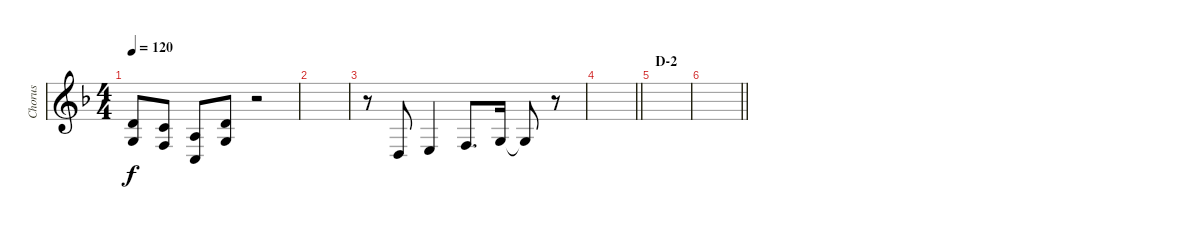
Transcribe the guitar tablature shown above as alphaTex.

\track ("Chorus" "Chorus") {instrument violin}
\staff {score}
\tuning (E4 B3 G3 D3 A2 E2) {hide}
\ts (4 4)
\tempo 120
\clef g2
\ks f
(3.2 0.3).8{dy f} (1.2 3.4).8 (2.3 3.5).8 (3.2 0.3).8 r.2 |
|
r.8 0.4.8 2.4.4 3.4.8{d} 0.3.16 0.3{t}.8 r.8 |
\barLineRight lightlight
|
\section ("" "D-2")
|
\barLineRight lightlight
